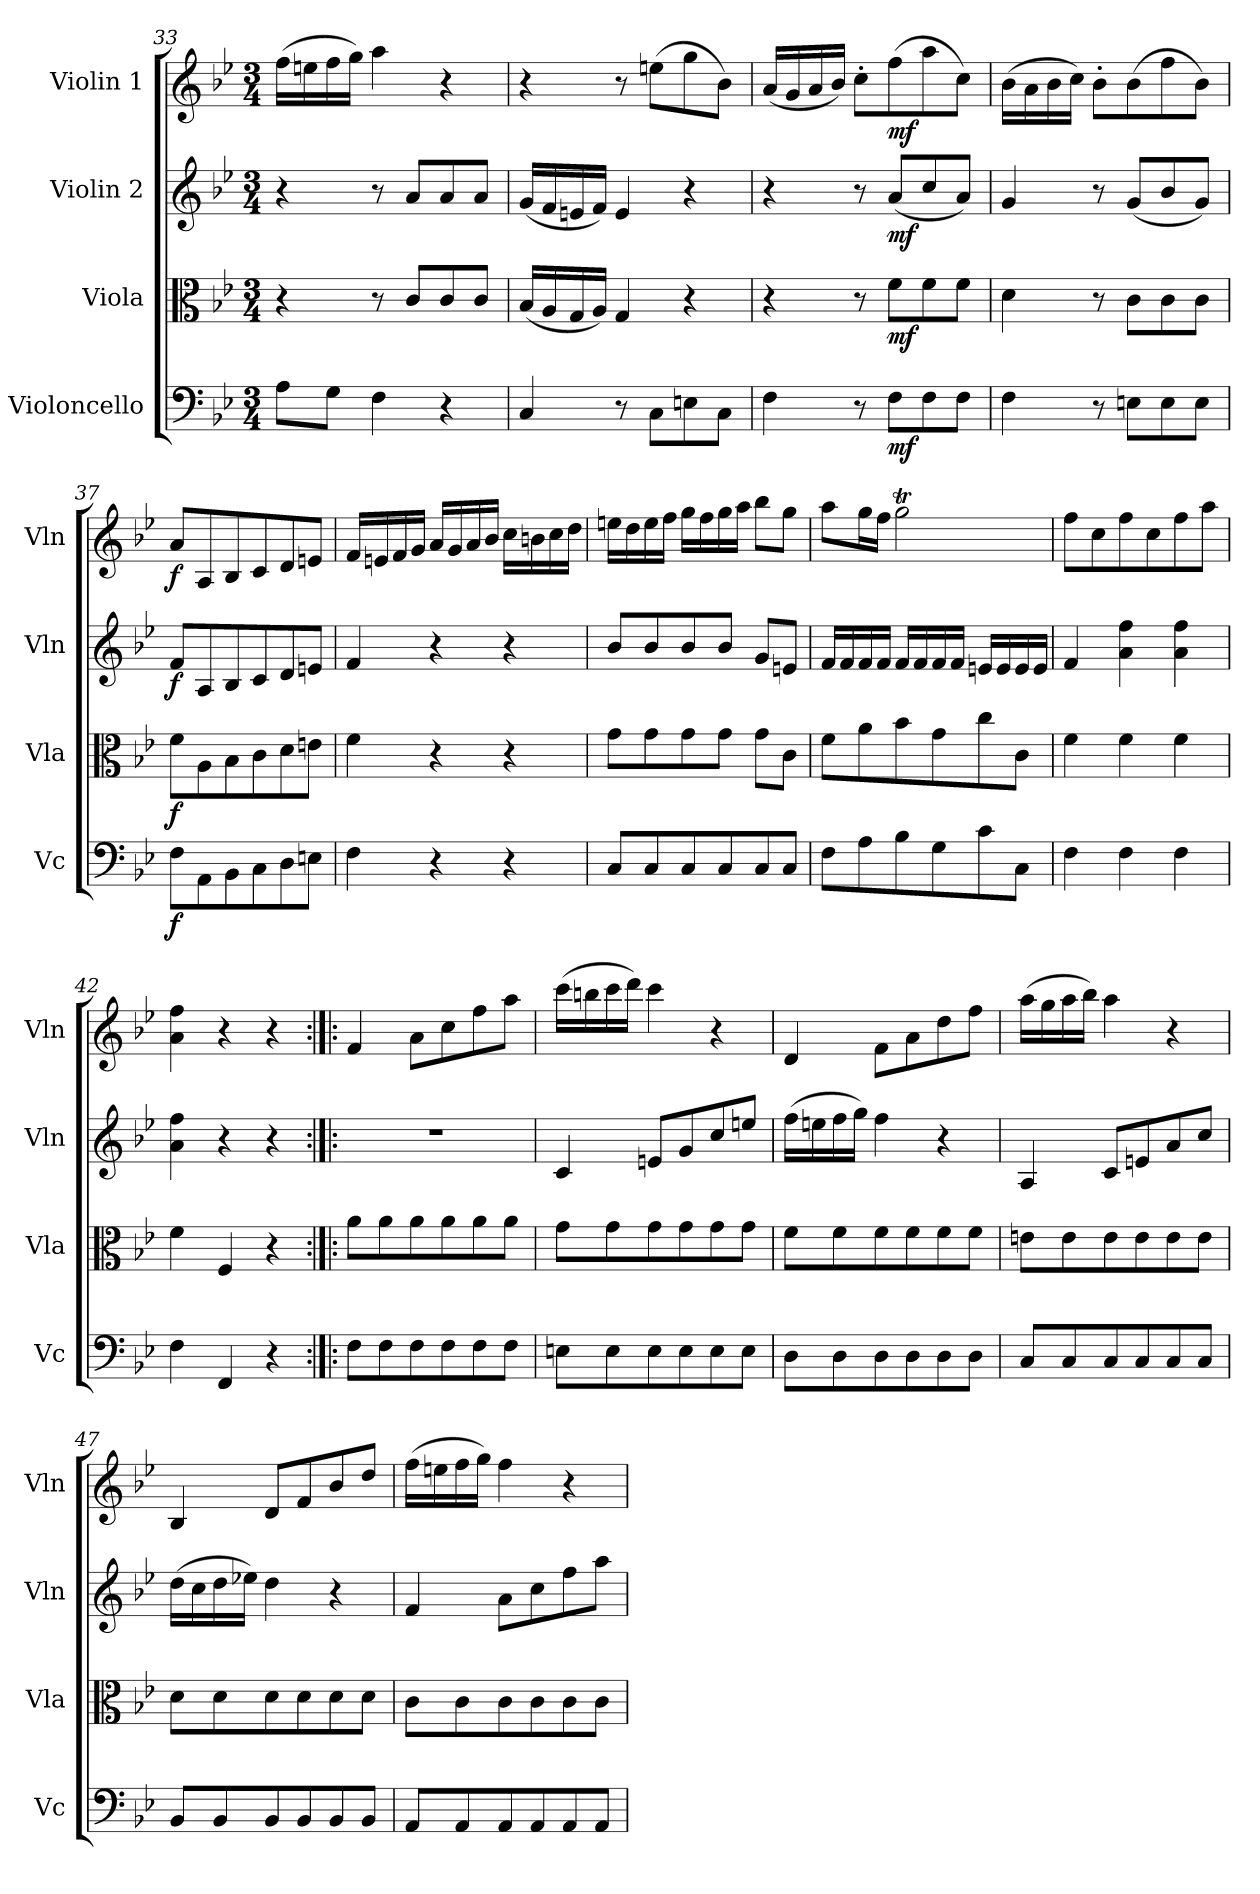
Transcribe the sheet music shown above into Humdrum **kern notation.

**kern	**dynam	**kern	**dynam	**kern	**dynam	**kern	**dynam
*part4	*part4	*part3	*part3	*part2	*part2	*part1	*part1
*staff4	*staff4	*staff3	*staff3	*staff2	*staff2	*staff1	*staff1
*I"Violoncello	*	*I"Viola	*	*I"Violin 2	*	*I"Violin 1	*
*I'Vc	*	*I'Vla	*	*I'Vln	*	*I'Vln	*
*clefF4	*	*clefC3	*	*clefG2	*	*clefG2	*
*k[b-e-]	*	*k[b-e-]	*	*k[b-e-]	*	*k[b-e-]	*
*M3/4	*	*M3/4	*	*M3/4	*	*M3/4	*
=33	=33	=33	=33	=33	=33	=33	=33
8A\L	.	4r	.	4r	.	(>16ff\LL	.
.	.	.	.	.	.	16een\	.
8G\J	.	.	.	.	.	16ff\	.
.	.	.	.	.	.	16gg\JJ)	.
4F\	.	8r	.	8r	.	4aa\	.
.	.	8c/L	.	8a/L	.	.	.
4r	.	8c/	.	8a/	.	4r	.
.	.	8c/J	.	8a/J	.	.	.
!!LO:LB:g=z
=34	=34	=34	=34	=34	=34	=34	=34
4C/	.	(<16B-/LL	.	(<16g/LL	.	4r	.
.	.	16A/	.	16f/	.	.	.
.	.	16G/	.	16en/	.	.	.
.	.	16A/JJ)	.	16f/JJ)	.	.	.
8r	.	4G/	.	4e/	.	8r	.
8C\L	.	.	.	.	.	(>8een\L	.
8En\	.	4r	.	4r	.	8gg\	.
8C\J	.	.	.	.	.	8b-\J)	.
=35	=35	=35	=35	=35	=35	=35	=35
4F\	.	4r	.	4r	.	(<16a/LL	.
.	.	.	.	.	.	16g/	.
.	.	.	.	.	.	16a/	.
.	.	.	.	.	.	16b-/JJ)	.
8r	.	8r	.	8r	.	8cc'\L	.
!	!LO:DY:b	!	!LO:DY:b	!	!LO:DY:b	!	!LO:DY:b
8F\L	mf	8f\L	mf	(<8a/L	mf	(>8ff\	mf
8F\	.	8f\	.	8cc/	.	8aa\	.
8F\J	.	8f\J	.	8a/J)	.	8cc\J)	.
=36	=36	=36	=36	=36	=36	=36	=36
4F\	.	4d\	.	4g/	.	(>16b-\LL	.
.	.	.	.	.	.	16a\	.
.	.	.	.	.	.	16b-\	.
.	.	.	.	.	.	16cc\JJ)	.
8r	.	8r	.	8r	.	8b-'\L	.
8En\L	.	8c\L	.	(<8g/L	.	(>8b-\	.
8E\	.	8c\	.	8b-/	.	8ff\	.
8E\J	.	8c\J	.	8g/J)	.	8b-\J)	.
=37	=37	=37	=37	=37	=37	=37	=37
!	!LO:DY:b	!	!LO:DY:b	!	!LO:DY:b	!	!LO:DY:b
8F\L	f	8f\L	f	8f/L	f	8a/L	f
8AA\	.	8A\	.	8A/	.	8A/	.
8BB-\	.	8B-\	.	8B-/	.	8B-/	.
8C\	.	8c\	.	8c/	.	8c/	.
8D\	.	8d\	.	8d/	.	8d/	.
8En\J	.	8en\J	.	8en/J	.	8en/J	.
!!LO:PB:g=z
=38	=38	=38	=38	=38	=38	=38	=38
4F\	.	4f\	.	4f/	.	16f/LL	.
.	.	.	.	.	.	16en/	.
.	.	.	.	.	.	16f/	.
.	.	.	.	.	.	16g/JJ	.
4r	.	4r	.	4r	.	16a/LL	.
.	.	.	.	.	.	16g/	.
.	.	.	.	.	.	16a/	.
.	.	.	.	.	.	16b-/JJ	.
4r	.	4r	.	4r	.	16cc\LL	.
.	.	.	.	.	.	16bn\	.
.	.	.	.	.	.	16cc\	.
.	.	.	.	.	.	16dd\JJ	.
=39	=39	=39	=39	=39	=39	=39	=39
8C/L	.	8g\L	.	8b-/L	.	16een\LL	.
.	.	.	.	.	.	16dd\	.
8C/	.	8g\	.	8b-/	.	16ee\	.
.	.	.	.	.	.	16ff\JJ	.
8C/	.	8g\	.	8b-/	.	16gg\LL	.
.	.	.	.	.	.	16ff\	.
8C/	.	8g\J	.	8b-/J	.	16gg\	.
.	.	.	.	.	.	16aa\JJ	.
8C/	.	8g\L	.	8g/L	.	8bb-\L	.
8C/J	.	8c\J	.	8en/J	.	8gg\J	.
=40	=40	=40	=40	=40	=40	=40	=40
8F\L	.	8f\L	.	16f/LL	.	8aa\L	.
.	.	.	.	16f/	.	.	.
8A\	.	8a\	.	16f/	.	16gg\L	.
.	.	.	.	16f/JJ	.	16ff\JJ	.
8B-\	.	8b-\	.	16f/LL	.	2ggT\	.
.	.	.	.	16f/	.	.	.
8G\	.	8g\	.	16f/	.	.	.
.	.	.	.	16f/JJ	.	.	.
8c\	.	8cc\	.	16en/LL	.	.	.
.	.	.	.	16e/	.	.	.
8C\J	.	8c\J	.	16e/	.	.	.
.	.	.	.	16e/JJ	.	.	.
!!LO:LB:g=z
=41	=41	=41	=41	=41	=41	=41	=41
4F\	.	4f\	.	4f/	.	8ff\L	.
.	.	.	.	.	.	8cc\	.
4F\	.	4f\	.	4a\ 4ff\	.	8ff\	.
.	.	.	.	.	.	8cc\	.
4F\	.	4f\	.	4a\ 4ff\	.	8ff\	.
.	.	.	.	.	.	8aa\J	.
=42	=42	=42	=42	=42	=42	=42	=42
4F\	.	4f\	.	4a\ 4ff\	.	4a\ 4ff\	.
4FF/	.	4F/	.	4r	.	4r	.
4r	.	4r	.	4r	.	4r	.
=43:|!|:	=43:|!|:	=43:|!|:	=43:|!|:	=43:|!|:	=43:|!|:	=43:|!|:	=43:|!|:
8F\L	.	8a\L	.	2.r	.	4f/	.
8F\	.	8a\	.	.	.	.	.
8F\	.	8a\	.	.	.	8a\L	.
8F\	.	8a\	.	.	.	8cc\	.
8F\	.	8a\	.	.	.	8ff\	.
8F\J	.	8a\J	.	.	.	8aa\J	.
=44	=44	=44	=44	=44	=44	=44	=44
8En\L	.	8g\L	.	4c/	.	(>16ccc\LL	.
.	.	.	.	.	.	16bbn\	.
8E\	.	8g\	.	.	.	16ccc\	.
.	.	.	.	.	.	16ddd\JJ)	.
8E\	.	8g\	.	8en/L	.	4ccc\	.
8E\	.	8g\	.	8g/	.	.	.
8E\	.	8g\	.	8cc/	.	4r	.
8E\J	.	8g\J	.	8een/J	.	.	.
=45	=45	=45	=45	=45	=45	=45	=45
8D\L	.	8f\L	.	(>16ff\LL	.	4d/	.
.	.	.	.	16een\	.	.	.
8D\	.	8f\	.	16ff\	.	.	.
.	.	.	.	16gg\JJ)	.	.	.
8D\	.	8f\	.	4ff\	.	8f\L	.
8D\	.	8f\	.	.	.	8a\	.
8D\	.	8f\	.	4r	.	8dd\	.
8D\J	.	8f\J	.	.	.	8ff\J	.
!!LO:LB:g=z
=46	=46	=46	=46	=46	=46	=46	=46
8C/L	.	8en\L	.	4A/	.	(>16aa\LL	.
.	.	.	.	.	.	16gg\	.
8C/	.	8e\	.	.	.	16aa\	.
.	.	.	.	.	.	16bb-\JJ)	.
8C/	.	8e\	.	8c/L	.	4aa\	.
8C/	.	8e\	.	8en/	.	.	.
8C/	.	8e\	.	8a/	.	4r	.
8C/J	.	8e\J	.	8cc/J	.	.	.
=47	=47	=47	=47	=47	=47	=47	=47
8BB-/L	.	8d\L	.	(>16dd\LL	.	4B-/	.
.	.	.	.	16cc\	.	.	.
8BB-/	.	8d\	.	16dd\	.	.	.
.	.	.	.	16ee-X\JJ)	.	.	.
8BB-/	.	8d\	.	4dd\	.	8d/L	.
8BB-/	.	8d\	.	.	.	8f/	.
8BB-/	.	8d\	.	4r	.	8b-/	.
8BB-/J	.	8d\J	.	.	.	8dd/J	.
=48	=48	=48	=48	=48	=48	=48	=48
8AA/L	.	8c\L	.	4f/	.	(>16ff\LL	.
.	.	.	.	.	.	16een\	.
8AA/	.	8c\	.	.	.	16ff\	.
.	.	.	.	.	.	16gg\JJ)	.
8AA/	.	8c\	.	8a\L	.	4ff\	.
8AA/	.	8c\	.	8cc\	.	.	.
8AA/	.	8c\	.	8ff\	.	4r	.
8AA/J	.	8c\J	.	8aa\J	.	.	.
=	=	=	=	=	=	=	=
*-	*-	*-	*-	*-	*-	*-	*-
